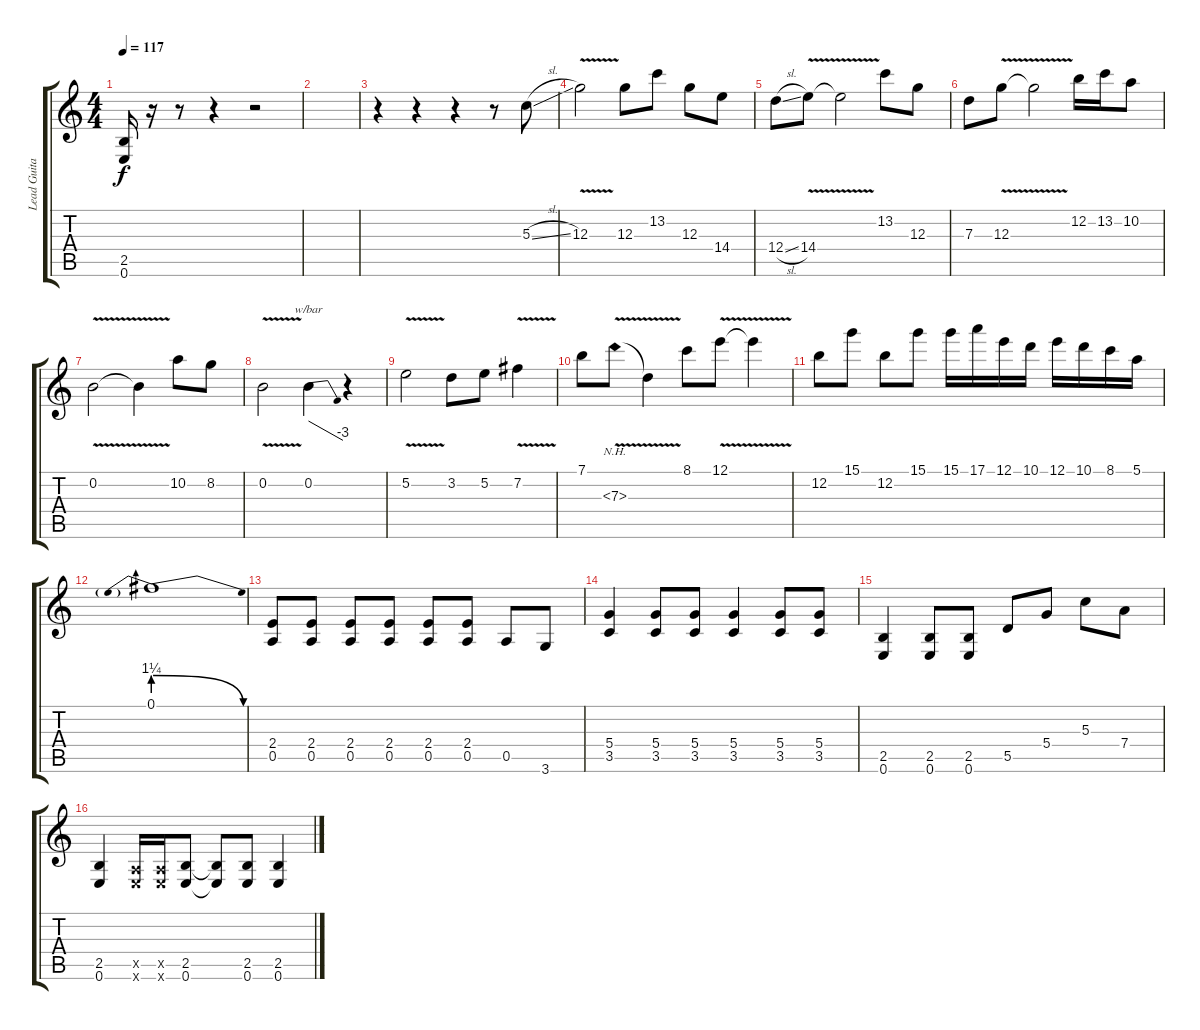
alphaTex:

\track ("Lead Guitar" "Lead Guita") {instrument distortionguitar}
\staff {score tabs}
\tuning (E4 B3 G3 D3 A2 E2) {hide}
\ts (4 4)
\tempo 117
\clef g2
\ks c
(2.5 0.6).16{dy f} r.16 r.8 r.4 r.2 |
|
r.4 r.4 r.4 r.8 5.3{sl}.8 |
12.3{v}.2 12.3.8 13.2.8 12.3.8 14.4.8 |
12.4{sl}.8 14.4{v}.8 14.4{t}.2 13.2.8 12.3.8 |
7.3.8 12.3{v}.8 12.3{t}.2 12.2.16 13.2.16 10.2.8 |
0.2{v}.2 0.2{t}.4 10.2.8 8.2.8 |
0.2{v}.2 0.2.4{tbe (dive default 0 0 60 -12)} r.4 |
5.2{v}.2 3.2.8 5.2.8 7.2{v}.4 |
7.1.8 7.3{nh v}.8 7.3{t}.4 8.1.8 12.1{v}.8 12.1{t}.4 |
12.2.8 15.1.8 12.2.8 15.1.8 15.1.16 17.1.16 12.1.16 10.1.16 12.1.16 10.1.16 8.1.16 5.1.16 |
0.1{be (prebendrelease 0 5 60 0)}.1{volume 2} |
(2.4 0.5).8{volume 13} (2.4 0.5).8 (2.4 0.5).8 (2.4 0.5).8 (2.4 0.5).8 (2.4 0.5).8 0.5.8 3.6.8 |
(5.4 3.5).4 (5.4 3.5).8 (5.4 3.5).8 (5.4 3.5).4 (5.4 3.5).8 (5.4 3.5).8 |
(2.5 0.6).4 (2.5 0.6).8 (2.5 0.6).8 5.5.8 5.4.8 5.3.8 7.4.8 |
(2.5 0.6).4 (0.5{x} 0.6{x}).16 (0.5{x} 0.6{x}).16 (2.5 0.6).8 (2.5{t} 0.6{t}).8 (2.5 0.6).8 (2.5 0.6).4
